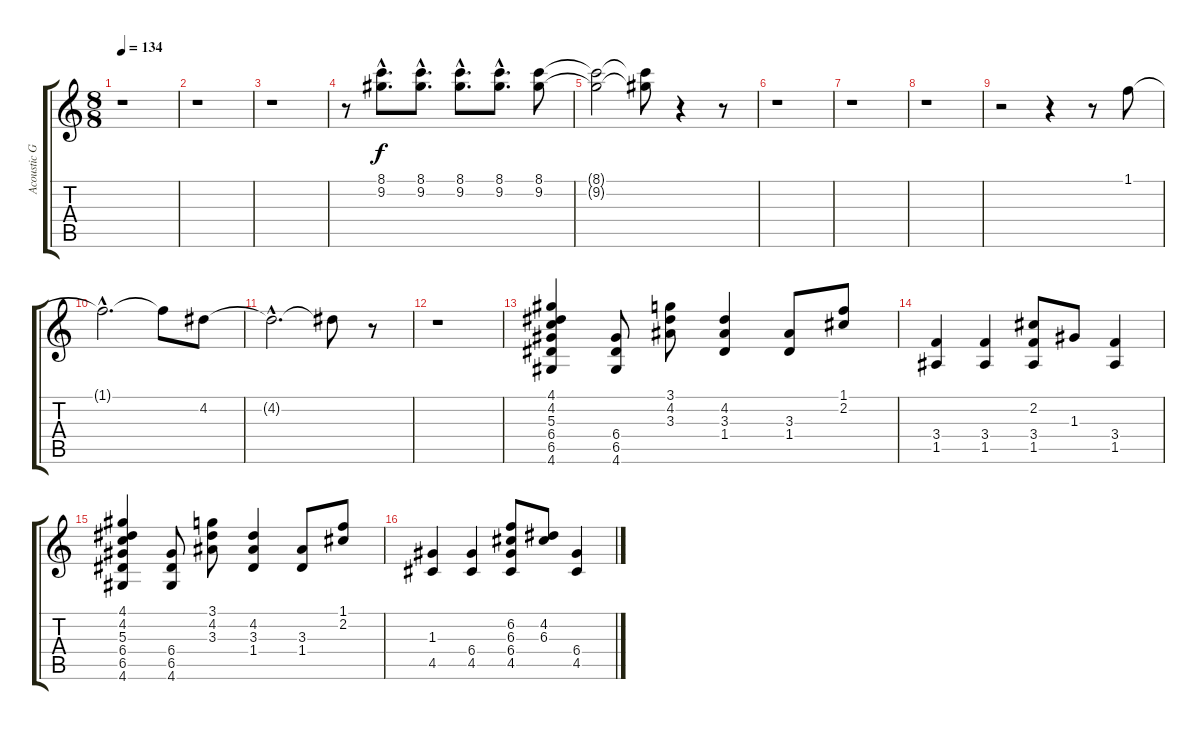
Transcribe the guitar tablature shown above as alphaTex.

\track ("Acoustic Guitar" "Acoustic G") {instrument acousticguitarsteel}
\staff {score tabs}
\tuning (E4 B3 G3 D3 A2 E2) {hide}
\ts (8 8)
\tempo 134
\clef g2
\ks c
r.1{dy f} |
r.1 |
r.1 |
r.8 (8.1{hac} 9.2{hac}).8{d} (8.1{hac} 9.2{hac}).8{d} (8.1{hac} 9.2{hac}).8{d} (8.1{hac} 9.2{hac}).8{d} (8.1 9.2).8 |
(8.1{t} 9.2{t}).2 (8.1{t} 9.2{t}).8 r.4 r.8 |
r.1 |
r.1 |
r.1 |
r.2 r.4 r.8 1.1.8 |
1.1{hac t}.2{d} 1.1{t}.8 4.2.8 |
4.2{hac t}.2{d} 4.2{t}.8 r.8 |
r.1 |
(4.1 4.2 5.3 6.4 6.5 4.6).4 (6.4 6.5 4.6).8 (3.1 4.2 3.3).8 (4.2 3.3 1.4).4 (3.3 1.4).8 (1.1 2.2).8 |
(3.4 1.5).4 (3.4 1.5).4 (2.2 3.4 1.5).8 1.3.8 (3.4 1.5).4 |
(4.1 4.2 5.3 6.4 6.5 4.6).4 (6.4 6.5 4.6).8 (3.1 4.2 3.3).8 (4.2 3.3 1.4).4 (3.3 1.4).8 (1.1 2.2).8 |
(1.3 4.5).4 (6.4 4.5).4 (6.2 6.3 6.4 4.5).8 (4.2 6.3).8 (6.4 4.5).4
